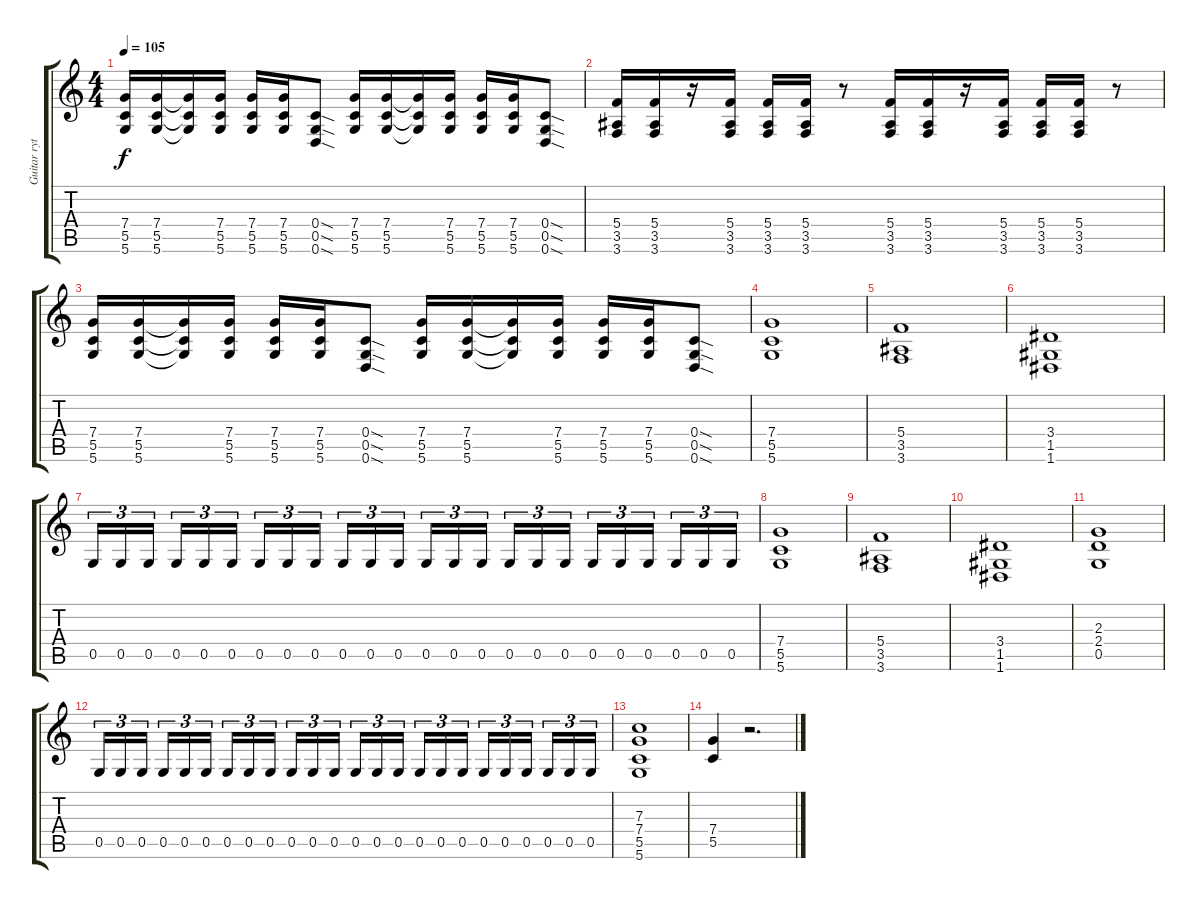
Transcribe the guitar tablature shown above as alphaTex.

\track ("Guitar rythm" "Guitar ryt") {instrument distortionguitar}
\staff {score tabs}
\tuning (D4 A3 F3 C3 G2 D2) {hide}
\ts (4 4)
\tempo 105
\clef g2
\ks c
(7.4 5.5 5.6).16{dy f} (7.4 5.5 5.6).16 (7.4{t} 5.5{t} 5.6{t}).16 (7.4 5.5 5.6).16 (7.4 5.5 5.6).16 (7.4 5.5 5.6).16 (0.4{sod} 0.5{sod} 0.6{sod}).8 (7.4 5.5 5.6).16 (7.4 5.5 5.6).16 (7.4{t} 5.5{t} 5.6{t}).16 (7.4 5.5 5.6).16 (7.4 5.5 5.6).16 (7.4 5.5 5.6).16 (0.4{sod} 0.5{sod} 0.6{sod}).8 |
(5.4 3.5 3.6).16 (5.4 3.5 3.6).16 r.16 (5.4 3.5 3.6).16 (5.4 3.5 3.6).16 (5.4 3.5 3.6).16 r.8 (5.4 3.5 3.6).16 (5.4 3.5 3.6).16 r.16 (5.4 3.5 3.6).16 (5.4 3.5 3.6).16 (5.4 3.5 3.6).16 r.8 |
(7.4 5.5 5.6).16 (7.4 5.5 5.6).16 (7.4{t} 5.5{t} 5.6{t}).16 (7.4 5.5 5.6).16 (7.4 5.5 5.6).16 (7.4 5.5 5.6).16 (0.4{sod} 0.5{sod} 0.6{sod}).8 (7.4 5.5 5.6).16 (7.4 5.5 5.6).16 (7.4{t} 5.5{t} 5.6{t}).16 (7.4 5.5 5.6).16 (7.4 5.5 5.6).16 (7.4 5.5 5.6).16 (0.4{sod} 0.5{sod} 0.6{sod}).8 |
(7.4 5.5 5.6).1 |
(5.4 3.5 3.6).1 |
(3.4 1.5 1.6).1 |
0.5.16{tu (3 2)} 0.5.16{tu (3 2)} 0.5.16{tu (3 2) beam splitsecondary} 0.5.16{tu (3 2)} 0.5.16{tu (3 2)} 0.5.16{tu (3 2)} 0.5.16{tu (3 2)} 0.5.16{tu (3 2)} 0.5.16{tu (3 2) beam splitsecondary} 0.5.16{tu (3 2)} 0.5.16{tu (3 2)} 0.5.16{tu (3 2)} 0.5.16{tu (3 2)} 0.5.16{tu (3 2)} 0.5.16{tu (3 2) beam splitsecondary} 0.5.16{tu (3 2)} 0.5.16{tu (3 2)} 0.5.16{tu (3 2)} 0.5.16{tu (3 2)} 0.5.16{tu (3 2)} 0.5.16{tu (3 2) beam splitsecondary} 0.5.16{tu (3 2)} 0.5.16{tu (3 2)} 0.5.16{tu (3 2)} |
(7.4 5.5 5.6).1 |
(5.4 3.5 3.6).1 |
(3.4 1.5 1.6).1 |
(2.3 2.4 0.5).1 |
0.5.16{tu (3 2)} 0.5.16{tu (3 2)} 0.5.16{tu (3 2) beam splitsecondary} 0.5.16{tu (3 2)} 0.5.16{tu (3 2)} 0.5.16{tu (3 2)} 0.5.16{tu (3 2)} 0.5.16{tu (3 2)} 0.5.16{tu (3 2) beam splitsecondary} 0.5.16{tu (3 2)} 0.5.16{tu (3 2)} 0.5.16{tu (3 2)} 0.5.16{tu (3 2)} 0.5.16{tu (3 2)} 0.5.16{tu (3 2) beam splitsecondary} 0.5.16{tu (3 2)} 0.5.16{tu (3 2)} 0.5.16{tu (3 2)} 0.5.16{tu (3 2)} 0.5.16{tu (3 2)} 0.5.16{tu (3 2) beam splitsecondary} 0.5.16{tu (3 2)} 0.5.16{tu (3 2)} 0.5.16{tu (3 2)} |
(7.3 7.4 5.5 5.6).1 |
(7.4 5.5).4 r.2{d}
